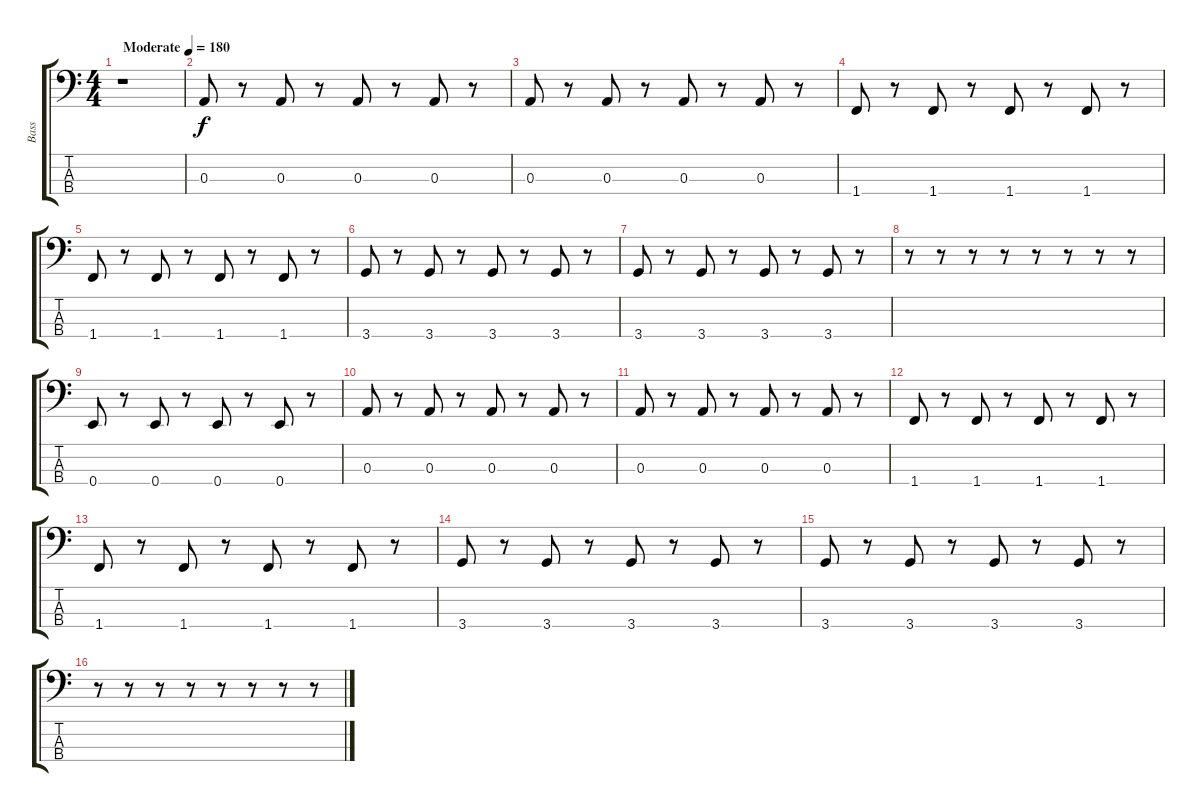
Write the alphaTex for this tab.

\track ("Bass" "Bass") {instrument electricbasspick}
\staff {score tabs}
\tuning (G2 D2 A1 E1) {hide}
\ts (4 4)
\tempo (180 "Moderate")
\clef f4
\ks c
r.1{dy f instrument electricbasspick} |
0.3.8 r.8 0.3.8 r.8 0.3.8 r.8 0.3.8 r.8 |
0.3.8 r.8 0.3.8 r.8 0.3.8 r.8 0.3.8 r.8 |
1.4.8 r.8 1.4.8 r.8 1.4.8 r.8 1.4.8 r.8 |
1.4.8 r.8 1.4.8 r.8 1.4.8 r.8 1.4.8 r.8 |
3.4.8 r.8 3.4.8 r.8 3.4.8 r.8 3.4.8 r.8 |
3.4.8 r.8 3.4.8 r.8 3.4.8 r.8 3.4.8 r.8 |
r.8 r.8 r.8 r.8 r.8 r.8 r.8 r.8 |
0.4.8 r.8 0.4.8 r.8 0.4.8 r.8 0.4.8 r.8 |
0.3.8 r.8 0.3.8 r.8 0.3.8 r.8 0.3.8 r.8 |
0.3.8 r.8 0.3.8 r.8 0.3.8 r.8 0.3.8 r.8 |
1.4.8 r.8 1.4.8 r.8 1.4.8 r.8 1.4.8 r.8 |
1.4.8 r.8 1.4.8 r.8 1.4.8 r.8 1.4.8 r.8 |
3.4.8 r.8 3.4.8 r.8 3.4.8 r.8 3.4.8 r.8 |
3.4.8 r.8 3.4.8 r.8 3.4.8 r.8 3.4.8 r.8 |
r.8 r.8 r.8 r.8 r.8 r.8 r.8 r.8
